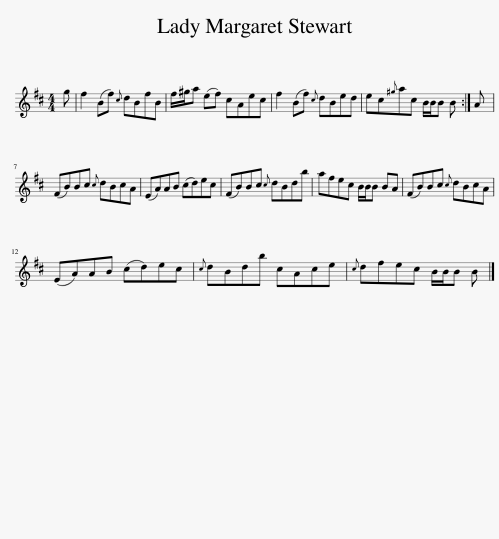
X:1
L:1/8
M:4/4
I:linebreak $
K:Bmin
V:1 treble
V:1
 g | f2 (Bf){c} dBfB | f/^g/a (ef) cAec | f2 (Bf){c} dBed | ec{^g}ac B/B/B B :| %5
 A |$ (FB)Bc{c} dBcA | (EA)AB (cd)ec | (FB)Bc{c} dBdb | afec B/B/B BA | %10
 (FB)Bc{c} dBcA |$ (EA)AB (cd)ec |{c} dBdb cAce |{c} dfec B/B/B B |] %14
